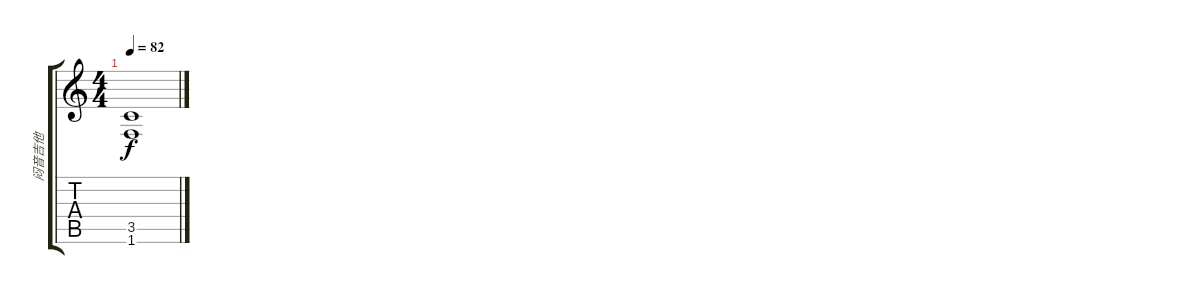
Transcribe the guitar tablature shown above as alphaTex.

\track ("闷音吉他" "闷音吉他") {instrument electricguitarmuted}
\staff {score tabs}
\tuning (E4 B3 G3 D3 A2 E2) {hide}
\ts (4 4)
\tempo 82
\clef g2
\ks c
(3.5{t} 1.6{t}).1{dy f}
